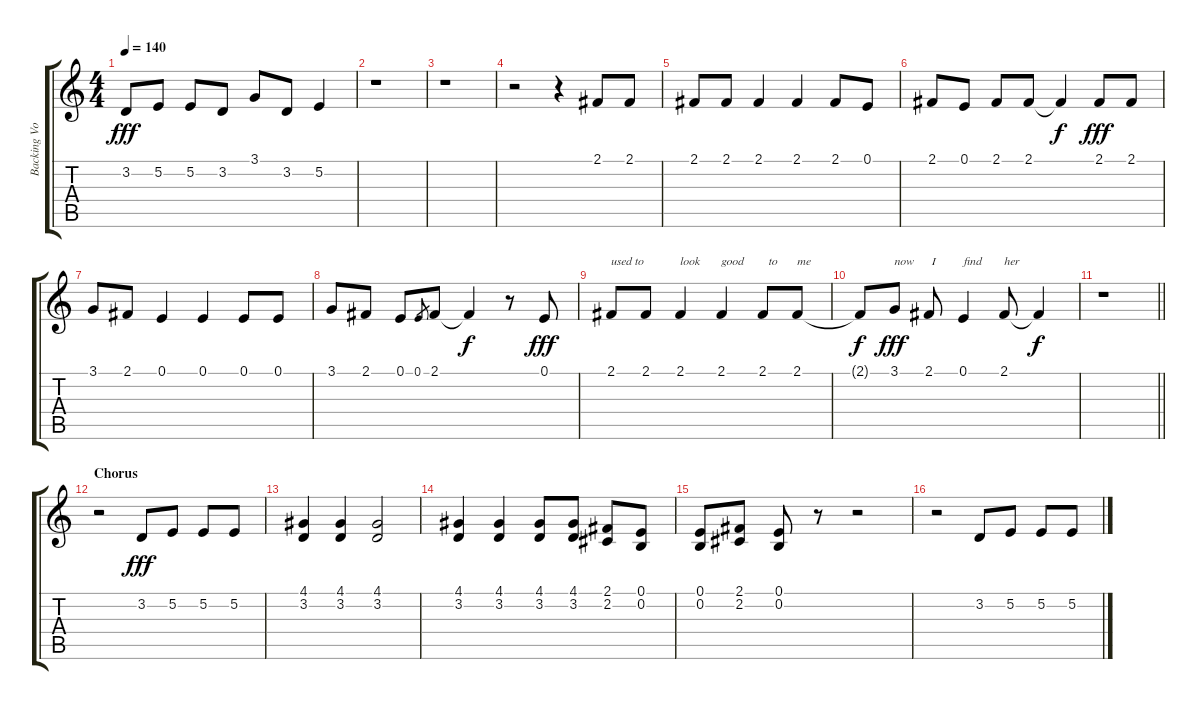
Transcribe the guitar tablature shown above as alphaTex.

\track ("Backing Vocals" "Backing Vo") {instrument altosax}
\staff {score tabs}
\tuning (E4 B3 G3 D3 A2 E2) {hide}
\ts (4 4)
\tempo 140
\clef g2
\ks c
3.2.8{dy fff} 5.2.8 5.2.8 3.2.8 3.1.8 3.2.8 5.2.4 |
r.1 |
r.1 |
r.2 r.4 2.1.8 2.1.8 |
2.1.8 2.1.8 2.1.4 2.1.4 2.1.8 0.1.8 |
2.1.8 0.1.8 2.1.8 2.1.8 2.1{t}.4{dy f} 2.1.8{dy fff} 2.1.8 |
3.1.8 2.1.8 0.1.4 0.1.4 0.1.8 0.1.8 |
3.1.8{txt " "} 2.1.8{txt " "} 0.1.8{txt " "} 0.1.8{gr} 2.1.8{txt " "} 2.1{t}.4{dy f} r.8{txt " "} 0.1.8{txt " " dy fff} |
2.1.8{txt "used to"} 2.1.8{txt " "} 2.1.4{txt "look"} 2.1.4{txt "good"} 2.1.8{txt "  to"} 2.1.8{txt "me"} |
2.1{t}.8{dy f} 3.1.8{txt "now" dy fff} 2.1.8{txt " I"} 0.1.4{txt "find"} 2.1.8{txt "her"} 2.1{t}.4{dy f} |
\barLineRight lightlight
r.1 |
\section ("" "Chorus")
r.2 3.2.8{txt " " dy fff} 5.2.8 5.2.8{txt " "} 5.2.8 |
(4.1 3.2).4{txt " " volume 16} (4.1 3.2).4 (4.1 3.2).2 |
(4.1 3.2).4 (4.1 3.2).4 (4.1 3.2).8 (4.1 3.2).8 (2.1 2.2).8 (0.1 0.2).8 |
(0.1 0.2).8 (2.1 2.2).8 (0.1 0.2).8 r.8 r.2 |
r.2 3.2.8{txt " " volume 13} 5.2.8 5.2.8{txt " "} 5.2.8
